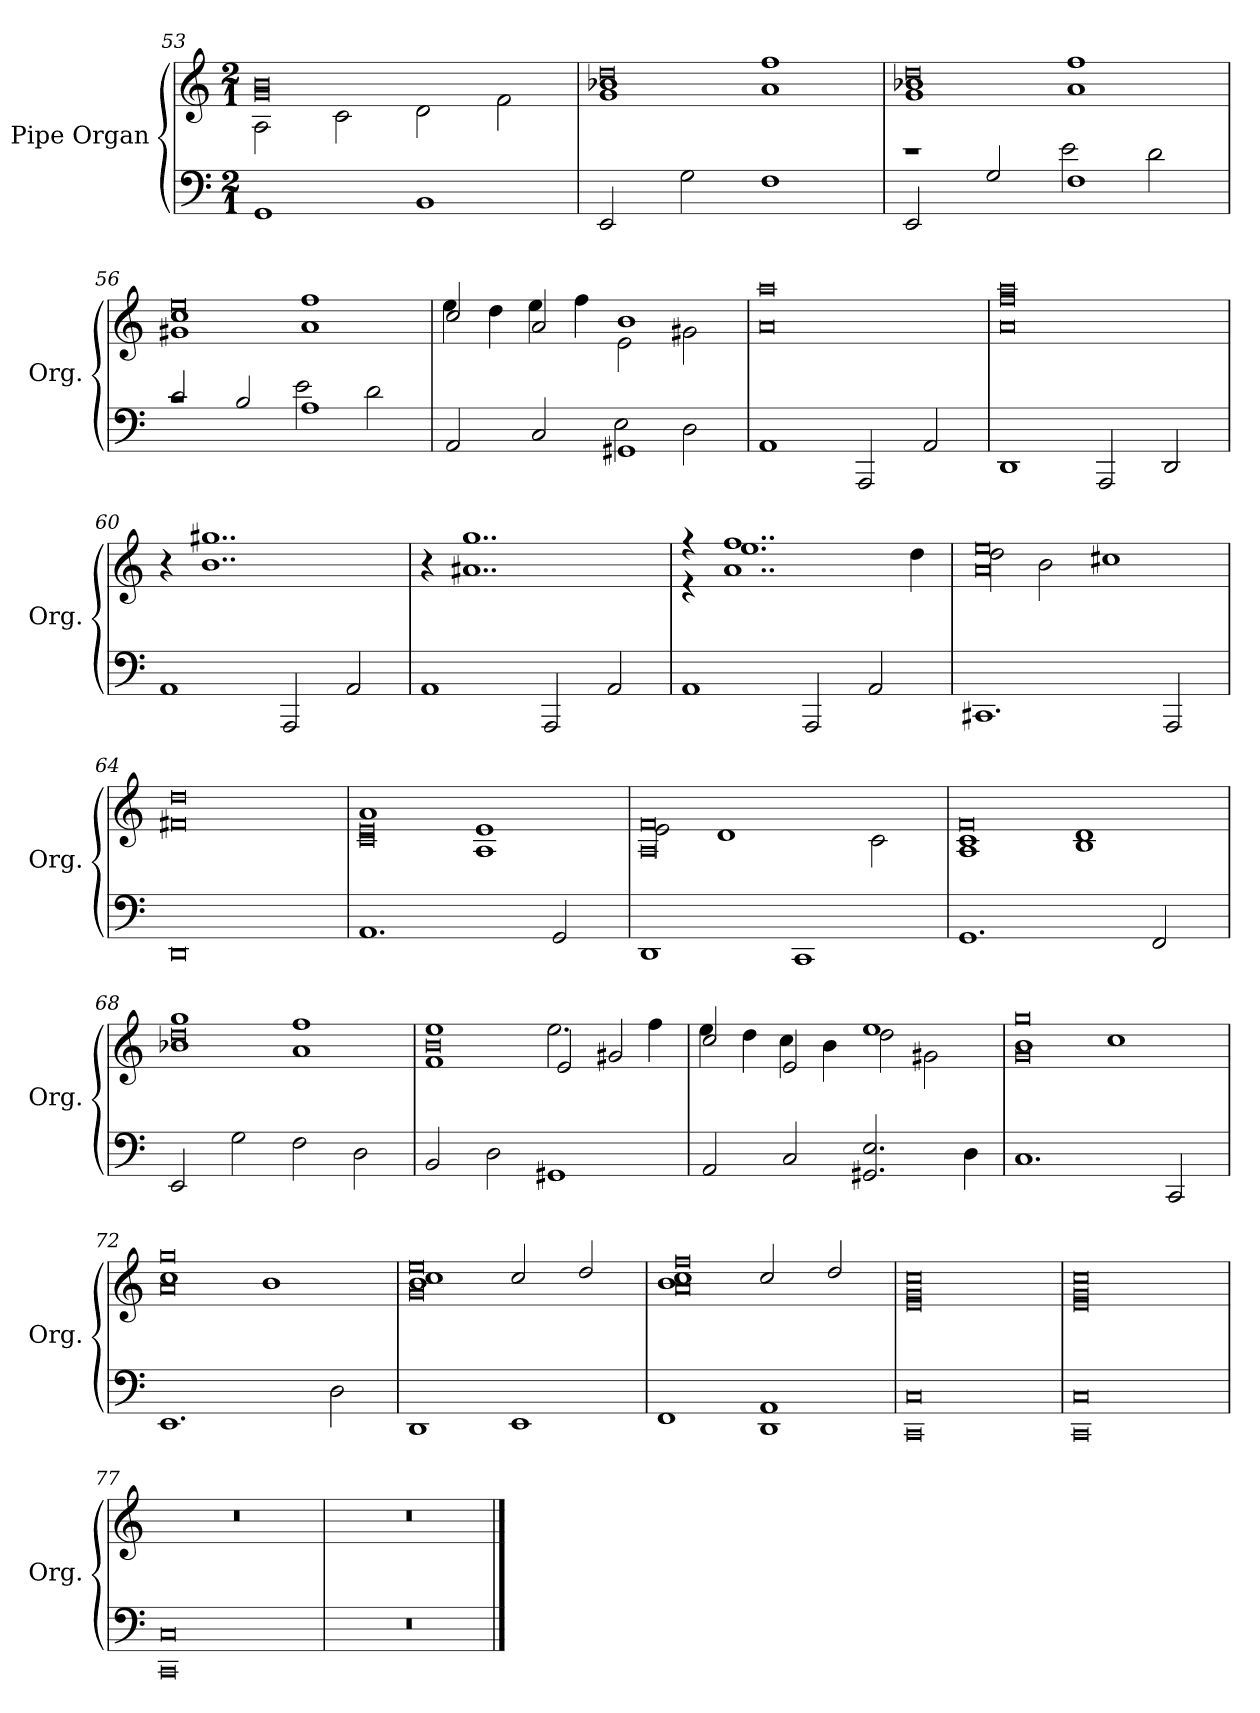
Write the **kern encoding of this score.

**kern	**kern
*part1	*part1
*staff2	*staff1
*I"Pipe Organ	*
*I'Org.	*
*clefF4	*clefG2
*k[]	*k[]
*M2/1	*M2/1
=53	=53
*	*^
1GG	0g 0b	2A\
.	.	2c\
1BB	.	2d\
.	.	2f\
!!LO:LB:g=z	!!
=54	=54	=54
2EE/	0dd	1g 1b-X
2G\	.	.
1F	.	1a 1ff
=55	=55	=55
*^	*	*
2EE/	1re	0dd	1g 1b-X
2G/	.	.	.
1F	2e\	.	1a 1ff
.	2d\	.	.
=56	=56	=56	=56
2c/	1rc	0ee	1g#X 1cc
2B/	.	.	.
1A	2e\	.	1a 1ff
.	2d\	.	.
=57	=57	=57	=57
2AA/	1ryy	2cc/	4ee\
.	.	.	4dd\
2C/	.	2a/	4ee\
.	.	.	4ff\
1GG#X	2E\	1b	2e\
.	2D\	.	2g#X\
*v	*v	*	*
*	*v	*v
=58	=58
1AA	0a 0aa
2AAA/	.
2AA/	.
=59	=59
1DD	0a 0ff 0aa
2AAA/	.
2DD/	.
=60	=60
1AA	4r
.	1..b 1..gg#X
2AAA/	.
2AA/	.
!!LO:LB:g=z
=61	=61
1AA	4r
.	1..a#X 1..gg
2AAA/	.
2AA/	.
=62	=62
*	*^
1AA	4r	4r
.	1..a 1..ff	1.ee
2AAA/	.	.
2AA/	.	.
.	.	4dd\
=63	=63	=63
1.CC#X	0a 0ee	2dd\
.	.	2b\
.	.	1cc#X
2AAA/	.	.
*	*v	*v
=64	=64
0DD	0f#X 0dd
=65	=65
*	*^
1.AA	0c 0e	1a
.	.	1A 1e
2GG/	.	.
=66	=66	=66
1DD	0A 0f	2e\
.	.	1d
1CC	.	.
.	.	2c\
=67	=67	=67
1.GG	0f	1A 1c
.	.	1B 1d
2FF/	.	.
=68	=68	=68
2EE/	0dd	1b-X 1gg
2G\	.	.
2F\	.	1a 1ff
2D\	.	.
!!LO:LB:g=z
=69	=69	=69
*	*	*^
2BB/	0b	1f 1ee	1ryy
2D\	.	.	.
1GG#X	.	2.ee\	2e/
.	.	.	2g#X/
.	.	4ff\	.
*	*	*v	*v
=70	=70	=70
2AA/	2cc/	4ee\
.	.	4dd\
2C/	2e/	4cc\
.	.	4b\
2.GG#X/ 2.E/	1ee	2dd\
.	.	2g#X\
4D\	.	.
=71	=71	=71
1.C	1b	0g 0gg
.	1cc	.
2CC/	.	.
=72	=72	=72
1.EE	1cc	0a 0gg
.	1b	.
2D\	.	.
=73	=73	=73
1DD	1b 1cc	0g 0ee
1EE	2cc/	.
.	2dd/	.
=74	=74	=74
1FF	1b 1cc	0a 0ff
1DD 1AA	2cc/	.
.	2dd/	.
*	*v	*v
=75	=75
0CC 0C	0e 0g 0cc
=76	=76
0CC 0C	0e 0g 0cc
!!LO:LB:g=z
=77	=77
0CC 0C	0r
=78	=78
0r	0r
==	==
*-	*-
